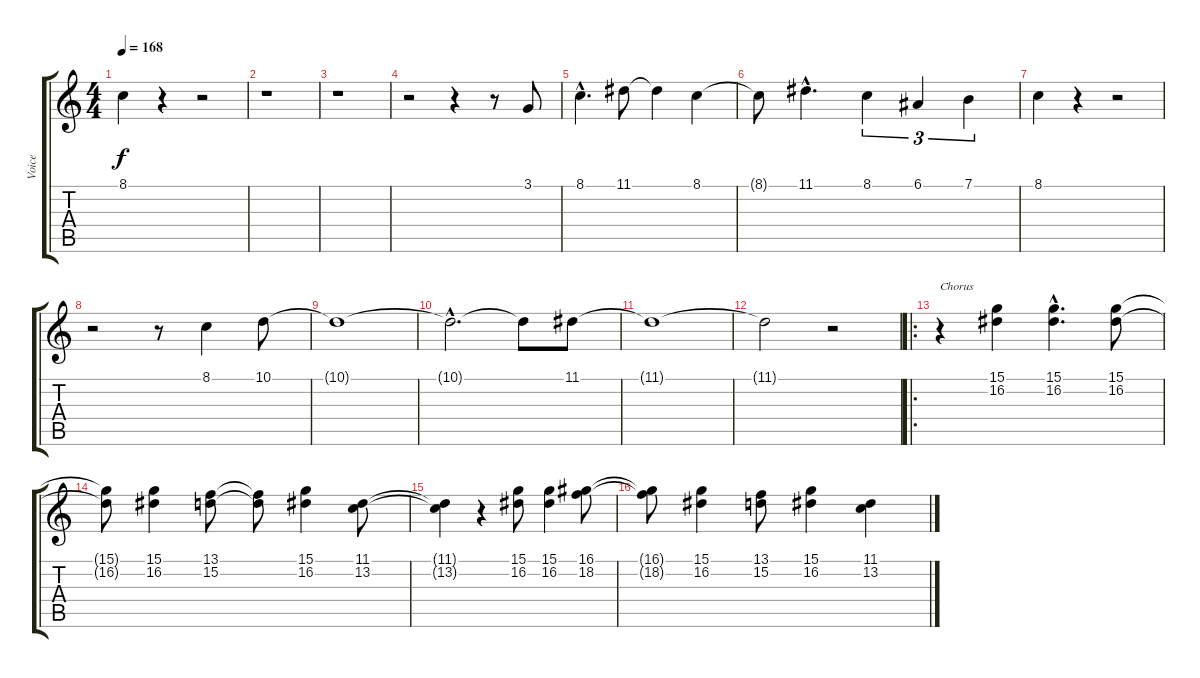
\track ("Voice" "Voice") {instrument cello}
\staff {score tabs}
\tuning (E4 B3 G3 D3 A2 E2) {hide}
\ts (4 4)
\tempo 168
\clef g2
\ks c
8.1.4{dy f} r.4 r.2 |
r.1 |
r.1 |
r.2 r.4 r.8 3.1.8 |
8.1{hac}.4{d} 11.1.8 11.1{t}.4 8.1.4 |
8.1{t}.8 11.1{hac}.4{d} 8.1.4{tu (3 2)} 6.1.4{tu (3 2)} 7.1.4{tu (3 2)} |
8.1.4 r.4 r.2 |
r.2 r.8 8.1.4 10.1.8 |
10.1{t}.1 |
10.1{hac t}.2{d} 10.1{t}.8 11.1.8 |
11.1{t}.1 |
11.1{t}.2 r.2 |
\ro
r.4{txt "Chorus"} (15.1 16.2).4 (15.1{hac} 16.2{hac}).4{d} (15.1 16.2).8 |
(15.1{t} 16.2{t}).8 (15.1 16.2).4 (13.1 15.2).8 (13.1{t} 15.2{t}).8 (15.1 16.2).4 (11.1 13.2).8 |
(11.1{t} 13.2{t}).4 r.4 (15.1 16.2).8 (15.1 16.2).4 (16.1 18.2).8 |
(16.1{t} 18.2{t}).8 (15.1 16.2).4 (13.1 15.2).8 (15.1 16.2).4 (11.1 13.2).4
